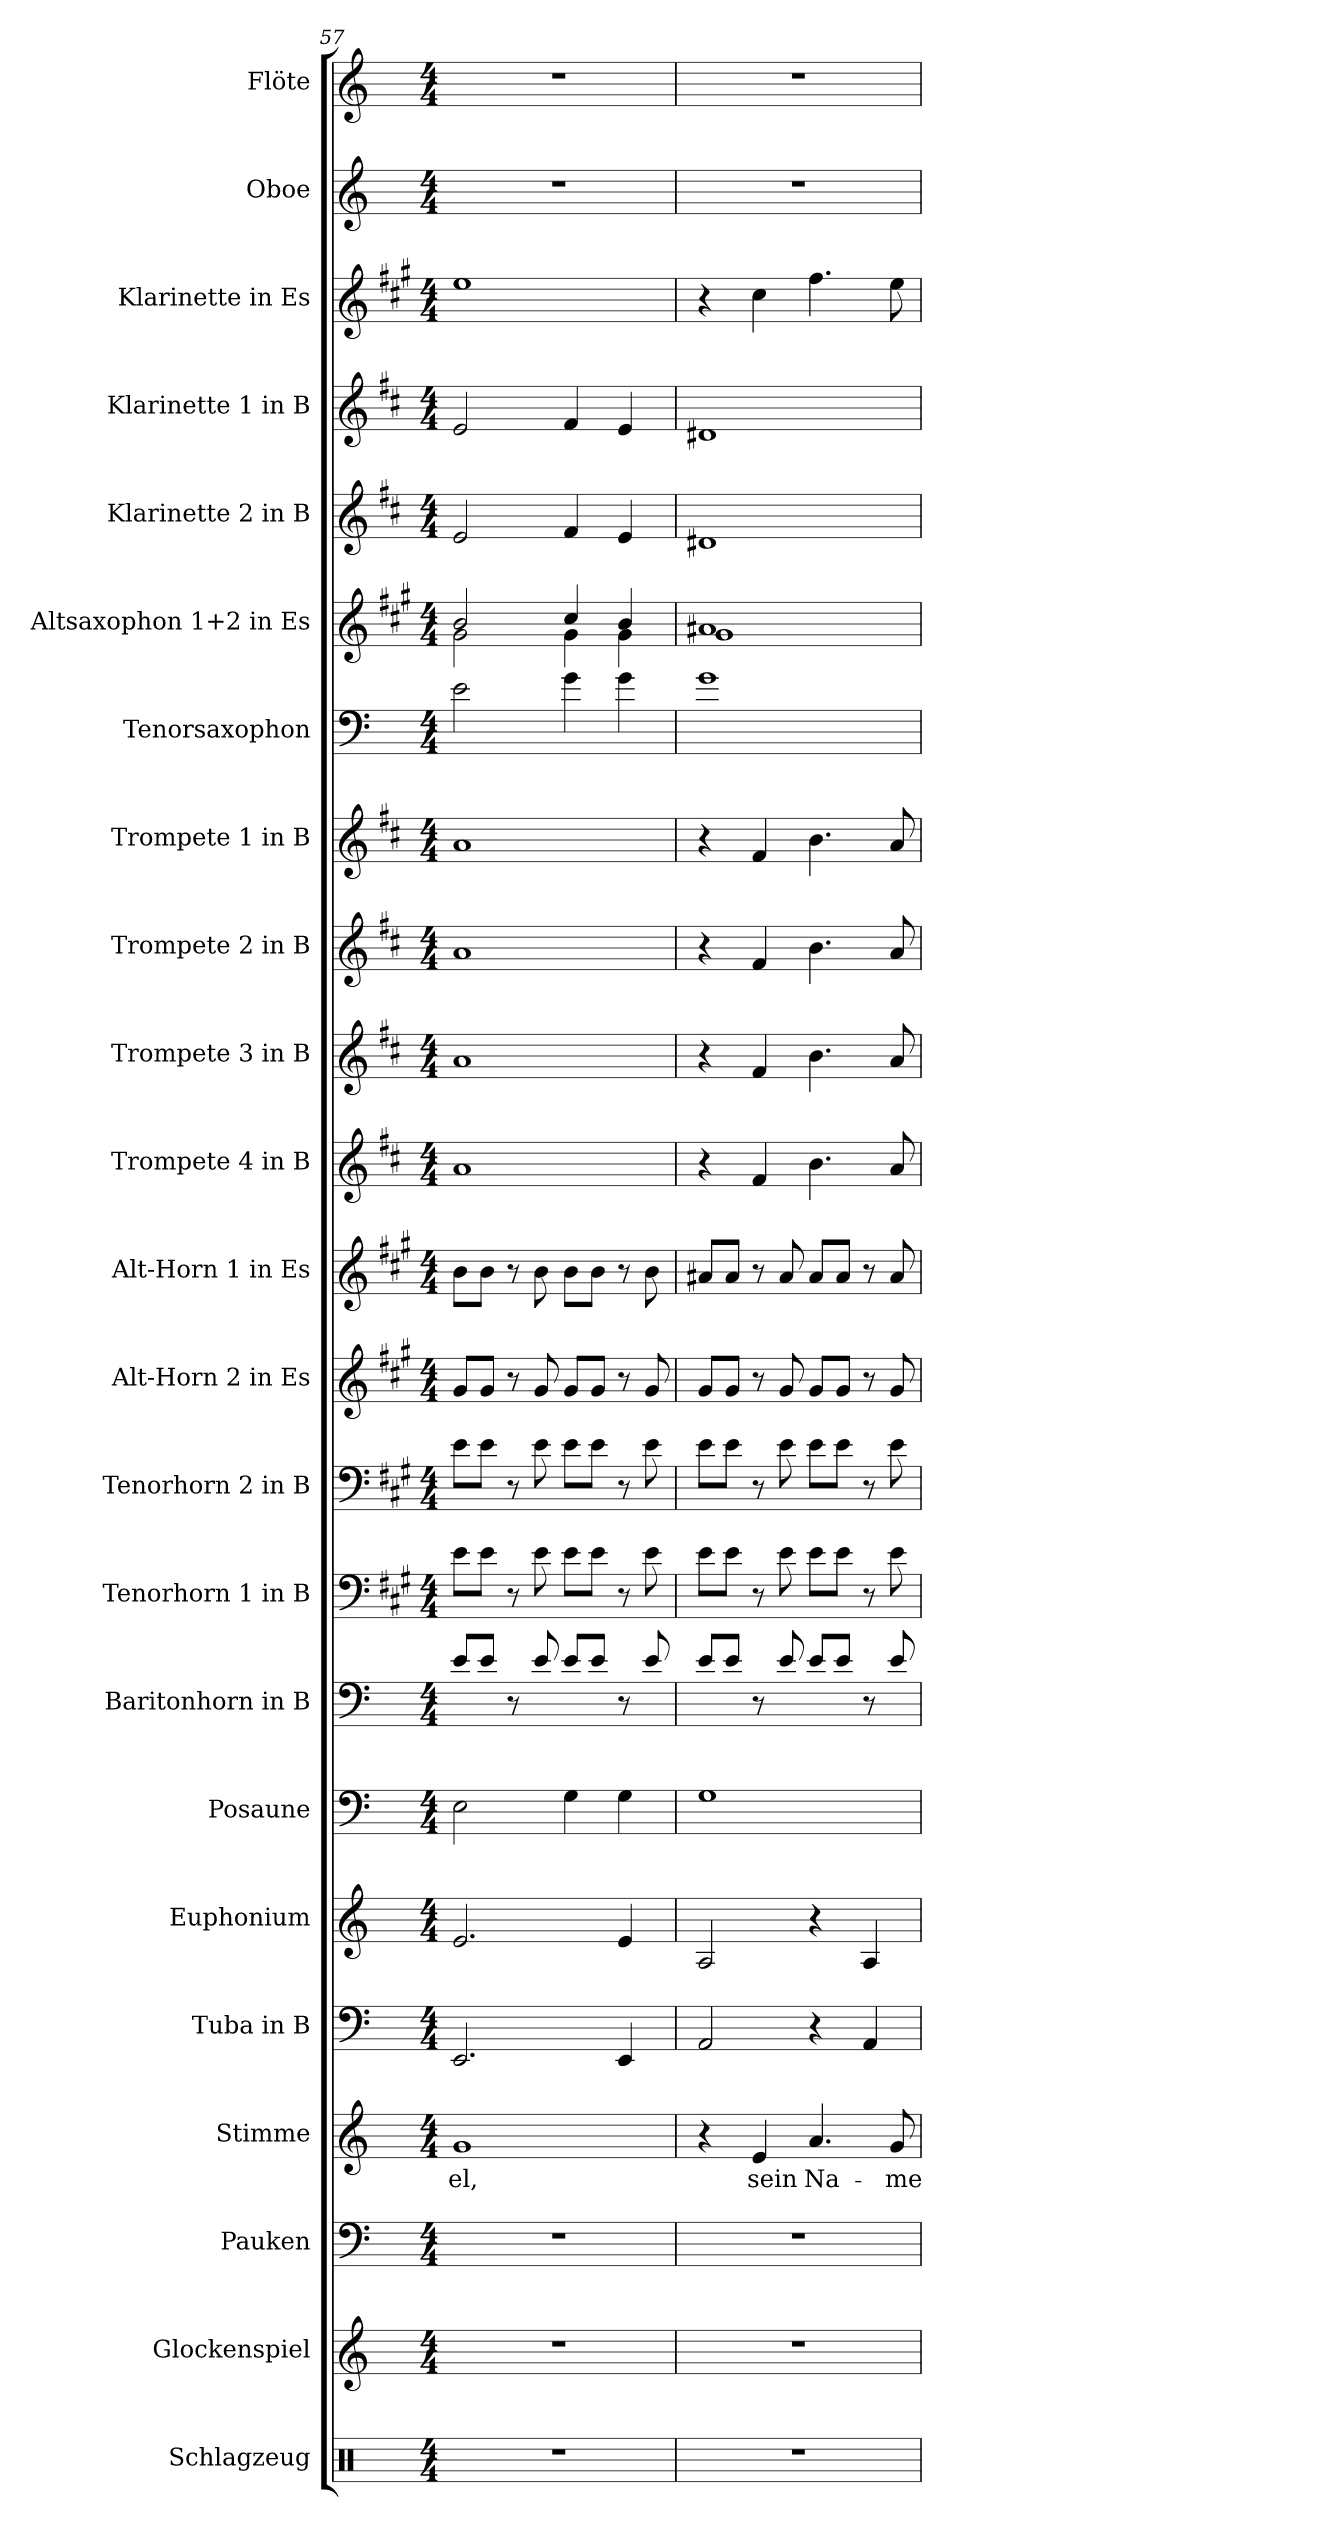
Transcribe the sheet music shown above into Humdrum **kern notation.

**kern	**kern	**kern	**kern	**text	**kern	**kern	**kern	**kern	**kern	**kern	**kern	**kern	**kern	**kern	**kern	**kern	**kern	**kern	**kern	**kern	**kern	**kern	**kern
*part23	*part22	*part21	*part20	*part20	*part19	*part18	*part17	*part16	*part15	*part14	*part13	*part12	*part11	*part10	*part9	*part8	*part7	*part6	*part5	*part4	*part3	*part2	*part1
*staff23	*staff22	*staff21	*staff20	*staff20	*staff19	*staff18	*staff17	*staff16	*staff15	*staff14	*staff13	*staff12	*staff11	*staff10	*staff9	*staff8	*staff7	*staff6	*staff5	*staff4	*staff3	*staff2	*staff1
*I"Schlagzeug	*I"Glockenspiel	*I"Pauken	*I"Stimme	*	*I"Tuba in B	*I"Euphonium	*I"Posaune	*I"Baritonhorn in B	*I"Tenorhorn  1 in B	*I"Tenorhorn 2 in B	*I"Alt-Horn 2 in Es	*I"Alt-Horn 1 in Es	*I"Trompete 4 in B	*I"Trompete 3 in B	*I"Trompete 2  in B	*I"Trompete 1 in B	*I"Tenorsaxophon	*I"Altsaxophon 1+2 in Es	*I"Klarinette 2  in B	*I"Klarinette 1 in B	*I"Klarinette in Es	*I"Oboe	*I"Flöte
*clefX	*clefG2	*clefF4	*clefG2	*	*clefF4	*clefG2	*clefF4	*clefF4	*clefF4	*clefF4	*clefG2	*clefG2	*clefG2	*clefG2	*clefG2	*clefG2	*clefF4	*clefG2	*clefG2	*clefG2	*clefG2	*clefG2	*clefG2
*	*ITrd-14c-24	*	*	*	*	*ITrd8c14	*	*ITrd8c14	*ITrd5c9	*ITrd5c9	*ITrd5c9	*ITrd5c9	*ITrd1c2	*ITrd1c2	*ITrd1c2	*ITrd1c2	*ITrd8c14	*ITrd5c9	*ITrd1c2	*ITrd1c2	*ITrd-2c-3	*	*
*k[]	*k[]	*k[]	*k[]	*	*k[]	*k[]	*k[]	*k[]	*k[]	*k[]	*k[]	*k[]	*k[]	*k[]	*k[]	*k[]	*k[]	*k[]	*k[]	*k[]	*k[]	*k[]	*k[]
*C:	*C:	*C:	*C:	*	*C:	*C:	*C:	*C:	*C:	*C:	*C:	*C:	*C:	*C:	*C:	*C:	*C:	*C:	*C:	*C:	*C:	*C:	*C:
*M4/4	*M4/4	*M4/4	*M4/4	*	*M4/4	*M4/4	*M4/4	*M4/4	*M4/4	*M4/4	*M4/4	*M4/4	*M4/4	*M4/4	*M4/4	*M4/4	*M4/4	*M4/4	*M4/4	*M4/4	*M4/4	*M4/4	*M4/4
=57	=57	=57	=57	=57	=57	=57	=57	=57	=57	=57	=57	=57	=57	=57	=57	=57	=57	=57	=57	=57	=57	=57	=57
!	!	!	!	!LO:LY:b:color=#000000	!	!	!	!	!	!	!	!	!	!	!	!	!	!	!	!	!	!	!
*	*	*	*	*	*	*	*	*	*	*	*	*	*	*	*	*	*	*^	*	*	*	*	*
1r	1r	1r	1gi	-el,	2.EEi/	2.Ei/	2Ei\	8Ei/L	8Gi\L	8Gi\L	8Bi/L	8di\L	1gi	1gi	1gi	1gi	2Ei\	2di/	2Bi\	2di/	2di/	1ggi	1r	1r
.	.	.	.	.	.	.	.	8Ei/J	8Gi\J	8Gi\J	8Bi/J	8di\J	.	.	.	.	.	.	.	.	.	.	.	.
.	.	.	.	.	.	.	.	8r	8r	8r	8r	8r	.	.	.	.	.	.	.	.	.	.	.	.
.	.	.	.	.	.	.	.	8Ei/	8Gi\	8Gi\	8Bi/	8di\	.	.	.	.	.	.	.	.	.	.	.	.
.	.	.	.	.	.	.	4Gi\	8Ei/L	8Gi\L	8Gi\L	8Bi/L	8di\L	.	.	.	.	4Gi\	4ei/	4Bi\	4ei/	4ei/	.	.	.
.	.	.	.	.	.	.	.	8Ei/J	8Gi\J	8Gi\J	8Bi/J	8di\J	.	.	.	.	.	.	.	.	.	.	.	.
.	.	.	.	.	4EEi/	4Ei/	4Gi\	8r	8r	8r	8r	8r	.	.	.	.	4Gi\	4di/	4Bi\	4di/	4di/	.	.	.
.	.	.	.	.	.	.	.	8Ei/	8Gi\	8Gi\	8Bi/	8di\	.	.	.	.	.	.	.	.	.	.	.	.
=58	=58	=58	=58	=58	=58	=58	=58	=58	=58	=58	=58	=58	=58	=58	=58	=58	=58	=58	=58	=58	=58	=58	=58	=58
1r	1r	1r	4r	.	2AAi/	2AAi/	1Gi	8Ei/L	8Gi\L	8Gi\L	8Bi/L	8c#Xi/L	4r	4r	4r	4r	1Gi	1c#Xi	1Bi	1c#Xi	1c#Xi	4r	1r	1r
.	.	.	.	.	.	.	.	8Ei/J	8Gi\J	8Gi\J	8Bi/J	8c#i/J	.	.	.	.	.	.	.	.	.	.	.	.
!	!	!	!	!LO:LY:b:color=#000000	!	!	!	!	!	!	!	!	!	!	!	!	!	!	!	!	!	!	!	!
.	.	.	4ei/	sein	.	.	.	8r	8r	8r	8r	8r	4ei/	4ei/	4ei/	4ei/	.	.	.	.	.	4eei\	.	.
.	.	.	.	.	.	.	.	8Ei/	8Gi\	8Gi\	8Bi/	8c#i/	.	.	.	.	.	.	.	.	.	.	.	.
!	!	!	!	!LO:LY:b:color=#000000	!	!	!	!	!	!	!	!	!	!	!	!	!	!	!	!	!	!	!	!
.	.	.	4.ai/	Na-	4r	4r	.	8Ei/L	8Gi\L	8Gi\L	8Bi/L	8c#i/L	4.ai\	4.ai\	4.ai\	4.ai\	.	.	.	.	.	4.aai\	.	.
.	.	.	.	.	.	.	.	8Ei/J	8Gi\J	8Gi\J	8Bi/J	8c#i/J	.	.	.	.	.	.	.	.	.	.	.	.
.	.	.	.	.	4AAi/	4AAi/	.	8r	8r	8r	8r	8r	.	.	.	.	.	.	.	.	.	.	.	.
!	!	!	!	!LO:LY:b:color=#000000	!	!	!	!	!	!	!	!	!	!	!	!	!	!	!	!	!	!	!	!
.	.	.	8gi/	-me	.	.	.	8Ei/	8Gi\	8Gi\	8Bi/	8c#i/	8gi/	8gi/	8gi/	8gi/	.	.	.	.	.	8ggi\	.	.
*	*	*	*	*	*	*	*	*	*	*	*	*	*	*	*	*	*	*v	*v	*	*	*	*	*
=	=	=	=	=	=	=	=	=	=	=	=	=	=	=	=	=	=	=	=	=	=	=	=
*-	*-	*-	*-	*-	*-	*-	*-	*-	*-	*-	*-	*-	*-	*-	*-	*-	*-	*-	*-	*-	*-	*-	*-
